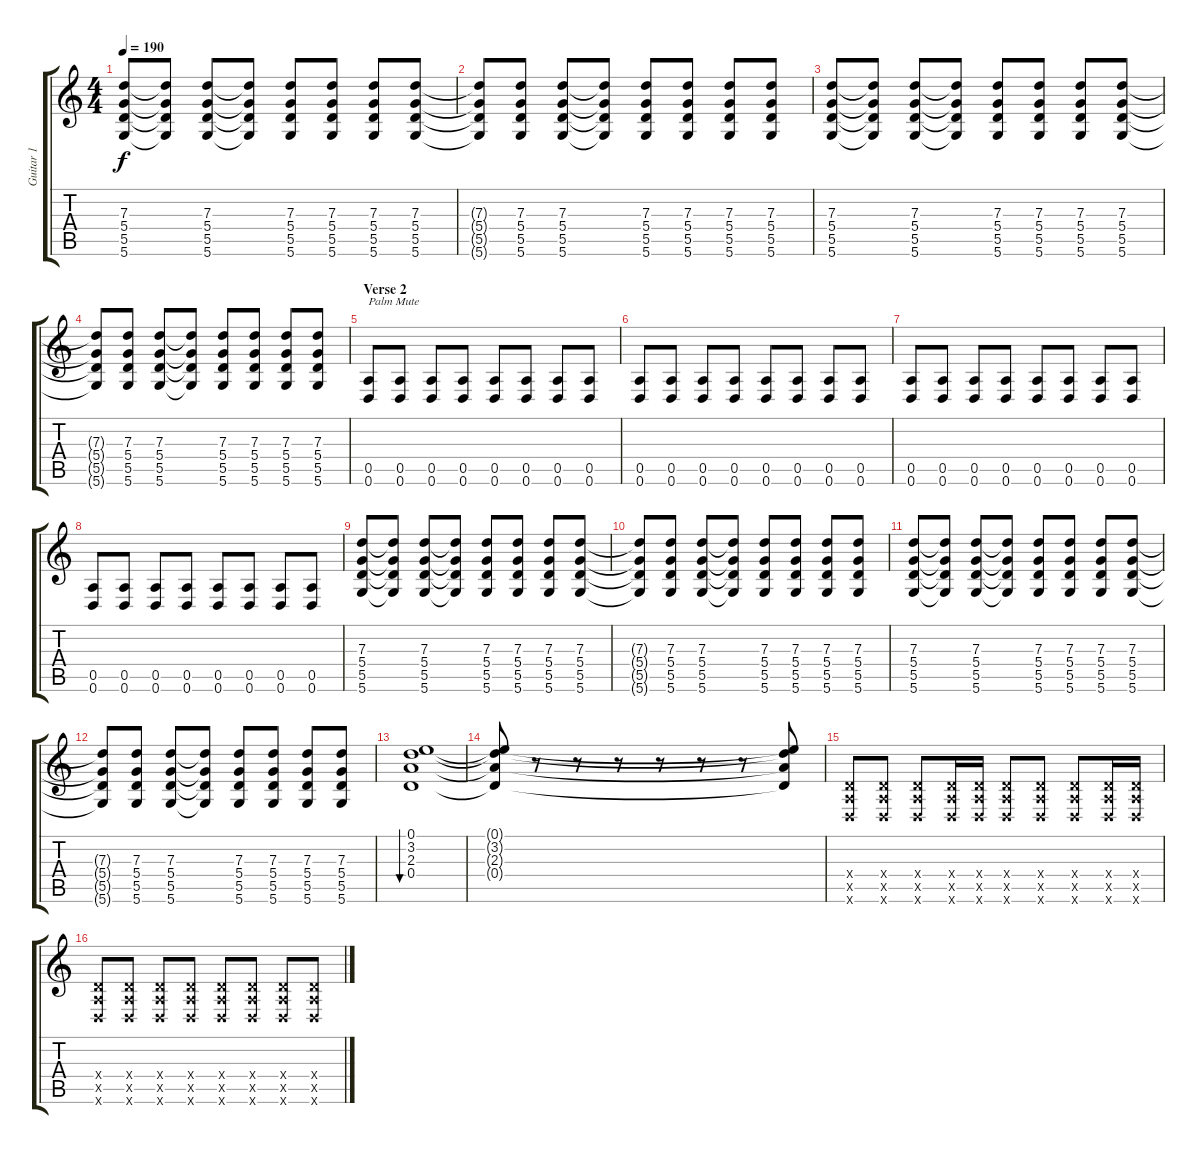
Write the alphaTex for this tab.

\track ("Guitar 1" "Guitar 1") {instrument overdrivenguitar}
\staff {score tabs}
\tuning (E4 B3 G3 D3 A2 D2) {hide}
\ts (4 4)
\tempo 190
\clef g2
\ks c
(7.3 5.4 5.5 5.6).8{dy f} (7.3{t} 5.4{t} 5.5{t} 5.6{t}).8 (7.3 5.4 5.5 5.6).8 (7.3{t} 5.4{t} 5.5{t} 5.6{t}).8 (7.3 5.4 5.5 5.6).8 (7.3 5.4 5.5 5.6).8 (7.3 5.4 5.5 5.6).8 (7.3 5.4 5.5 5.6).8 |
(7.3{t} 5.4{t} 5.5{t} 5.6{t}).8 (7.3 5.4 5.5 5.6).8 (7.3 5.4 5.5 5.6).8 (7.3{t} 5.4{t} 5.5{t} 5.6{t}).8 (7.3 5.4 5.5 5.6).8 (7.3 5.4 5.5 5.6).8 (7.3 5.4 5.5 5.6).8 (7.3 5.4 5.5 5.6).8 |
(7.3 5.4 5.5 5.6).8 (7.3{t} 5.4{t} 5.5{t} 5.6{t}).8 (7.3 5.4 5.5 5.6).8 (7.3{t} 5.4{t} 5.5{t} 5.6{t}).8 (7.3 5.4 5.5 5.6).8 (7.3 5.4 5.5 5.6).8 (7.3 5.4 5.5 5.6).8 (7.3 5.4 5.5 5.6).8 |
(7.3{t} 5.4{t} 5.5{t} 5.6{t}).8 (7.3 5.4 5.5 5.6).8 (7.3 5.4 5.5 5.6).8 (7.3{t} 5.4{t} 5.5{t} 5.6{t}).8 (7.3 5.4 5.5 5.6).8 (7.3 5.4 5.5 5.6).8 (7.3 5.4 5.5 5.6).8 (7.3 5.4 5.5 5.6).8 |
\section ("" "Verse 2")
(0.5 0.6).8{txt "Palm Mute"} (0.5 0.6).8 (0.5 0.6).8 (0.5 0.6).8 (0.5 0.6).8 (0.5 0.6).8 (0.5 0.6).8 (0.5 0.6).8 |
(0.5 0.6).8 (0.5 0.6).8 (0.5 0.6).8 (0.5 0.6).8 (0.5 0.6).8 (0.5 0.6).8 (0.5 0.6).8 (0.5 0.6).8 |
(0.5 0.6).8 (0.5 0.6).8 (0.5 0.6).8 (0.5 0.6).8 (0.5 0.6).8 (0.5 0.6).8 (0.5 0.6).8 (0.5 0.6).8 |
(0.5 0.6).8 (0.5 0.6).8 (0.5 0.6).8 (0.5 0.6).8 (0.5 0.6).8 (0.5 0.6).8 (0.5 0.6).8 (0.5 0.6).8 |
(7.3 5.4 5.5 5.6).8 (7.3{t} 5.4{t} 5.5{t} 5.6{t}).8 (7.3 5.4 5.5 5.6).8 (7.3{t} 5.4{t} 5.5{t} 5.6{t}).8 (7.3 5.4 5.5 5.6).8 (7.3 5.4 5.5 5.6).8 (7.3 5.4 5.5 5.6).8 (7.3 5.4 5.5 5.6).8 |
(7.3{t} 5.4{t} 5.5{t} 5.6{t}).8 (7.3 5.4 5.5 5.6).8 (7.3 5.4 5.5 5.6).8 (7.3{t} 5.4{t} 5.5{t} 5.6{t}).8 (7.3 5.4 5.5 5.6).8 (7.3 5.4 5.5 5.6).8 (7.3 5.4 5.5 5.6).8 (7.3 5.4 5.5 5.6).8 |
(7.3 5.4 5.5 5.6).8 (7.3{t} 5.4{t} 5.5{t} 5.6{t}).8 (7.3 5.4 5.5 5.6).8 (7.3{t} 5.4{t} 5.5{t} 5.6{t}).8 (7.3 5.4 5.5 5.6).8 (7.3 5.4 5.5 5.6).8 (7.3 5.4 5.5 5.6).8 (7.3 5.4 5.5 5.6).8 |
(7.3{t} 5.4{t} 5.5{t} 5.6{t}).8 (7.3 5.4 5.5 5.6).8 (7.3 5.4 5.5 5.6).8 (7.3{t} 5.4{t} 5.5{t} 5.6{t}).8 (7.3 5.4 5.5 5.6).8 (7.3 5.4 5.5 5.6).8 (7.3 5.4 5.5 5.6).8 (7.3 5.4 5.5 5.6).8 |
(0.1 3.2 2.3 0.4).1{bu 480} |
(0.1{t} 3.2{t} 2.3{t} 0.4{t}).8 r.8 r.8 r.8 r.8 r.8 r.8 (0.1{t} 3.2{t} 2.3{t} 0.4{t}).8 |
(0.4{x} 0.5{x} 0.6{x}).8 (0.4{x} 0.5{x} 0.6{x}).8 (0.4{x} 0.5{x} 0.6{x}).8 (0.4{x} 0.5{x} 0.6{x}).16 (0.4{x} 0.5{x} 0.6{x}).16 (0.4{x} 0.5{x} 0.6{x}).8 (0.4{x} 0.5{x} 0.6{x}).8 (0.4{x} 0.5{x} 0.6{x}).8 (0.4{x} 0.5{x} 0.6{x}).16 (0.4{x} 0.5{x} 0.6{x}).16 |
(0.4{x} 0.5{x} 0.6{x}).8 (0.4{x} 0.5{x} 0.6{x}).8 (0.4{x} 0.5{x} 0.6{x}).8 (0.4{x} 0.5{x} 0.6{x}).8 (0.4{x} 0.5{x} 0.6{x}).8 (0.4{x} 0.5{x} 0.6{x}).8 (0.4{x} 0.5{x} 0.6{x}).8 (0.4{x} 0.5{x} 0.6{x}).8
